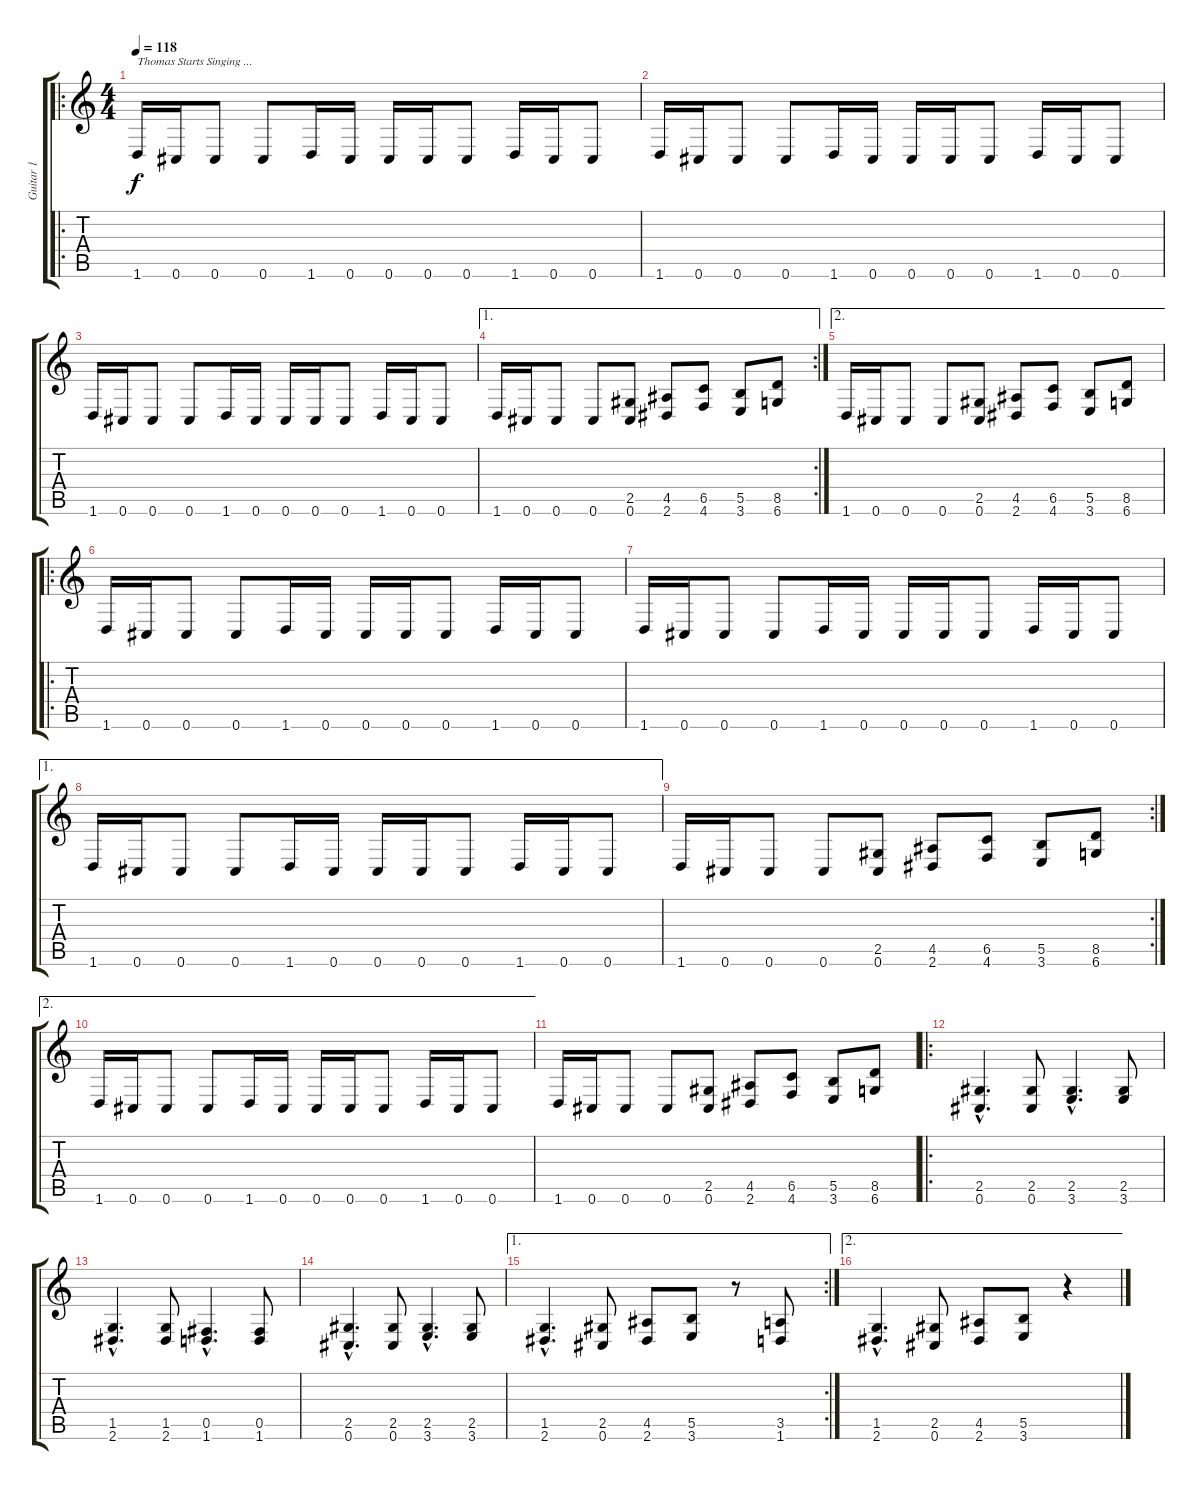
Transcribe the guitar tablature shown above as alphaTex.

\track ("Guitar 1" "Guitar 1") {instrument distortionguitar}
\staff {score tabs}
\tuning (Db4 Ab3 E3 B2 Gb2 Db2) {hide}
\ro
\ts (4 4)
\tempo 118
\clef g2
\ks c
1.6.16{txt "Thomas Starts Singing ..." dy f} 0.6.16 0.6.8 0.6.8 1.6.16 0.6.16 0.6.16 0.6.16 0.6.8 1.6.16 0.6.16 0.6.8 |
1.6.16 0.6.16 0.6.8 0.6.8 1.6.16 0.6.16 0.6.16 0.6.16 0.6.8 1.6.16 0.6.16 0.6.8 |
1.6.16 0.6.16 0.6.8 0.6.8 1.6.16 0.6.16 0.6.16 0.6.16 0.6.8 1.6.16 0.6.16 0.6.8 |
\ae 1
\rc 2
1.6.16 0.6.16 0.6.8 0.6.8 (2.5 0.6).8 (4.5 2.6).8 (6.5 4.6).8 (5.5 3.6).8 (8.5 6.6).8 |
\ae 2
1.6.16 0.6.16 0.6.8 0.6.8 (2.5 0.6).8 (4.5 2.6).8 (6.5 4.6).8 (5.5 3.6).8 (8.5 6.6).8 |
\ro
1.6.16 0.6.16 0.6.8 0.6.8 1.6.16 0.6.16 0.6.16 0.6.16 0.6.8 1.6.16 0.6.16 0.6.8 |
1.6.16 0.6.16 0.6.8 0.6.8 1.6.16 0.6.16 0.6.16 0.6.16 0.6.8 1.6.16 0.6.16 0.6.8 |
\ae 1
1.6.16 0.6.16 0.6.8 0.6.8 1.6.16 0.6.16 0.6.16 0.6.16 0.6.8 1.6.16 0.6.16 0.6.8 |
\rc 2
1.6.16 0.6.16 0.6.8 0.6.8 (2.5 0.6).8 (4.5 2.6).8 (6.5 4.6).8 (5.5 3.6).8 (8.5 6.6).8 |
\ae 2
1.6.16 0.6.16 0.6.8 0.6.8 1.6.16 0.6.16 0.6.16 0.6.16 0.6.8 1.6.16 0.6.16 0.6.8 |
1.6.16 0.6.16 0.6.8 0.6.8 (2.5 0.6).8 (4.5 2.6).8 (6.5 4.6).8 (5.5 3.6).8 (8.5 6.6).8 |
\ro
(2.5{hac} 0.6{hac}).4{d} (2.5 0.6).8 (2.5{hac} 3.6{hac}).4{d} (2.5 3.6).8 |
(1.5{hac} 2.6{hac}).4{d} (1.5 2.6).8 (0.5{hac} 1.6{hac}).4{d} (0.5 1.6).8 |
(2.5{hac} 0.6{hac}).4{d} (2.5 0.6).8 (2.5{hac} 3.6{hac}).4{d} (2.5 3.6).8 |
\ae 1
\rc 2
(1.5{hac} 2.6{hac}).4{d} (2.5 0.6).8 (4.5 2.6).8 (5.5 3.6).8 r.8 (3.5 1.6).8 |
\ae 2
(1.5{hac} 2.6{hac}).4{d} (2.5 0.6).8 (4.5 2.6).8 (5.5 3.6).8 r.4
